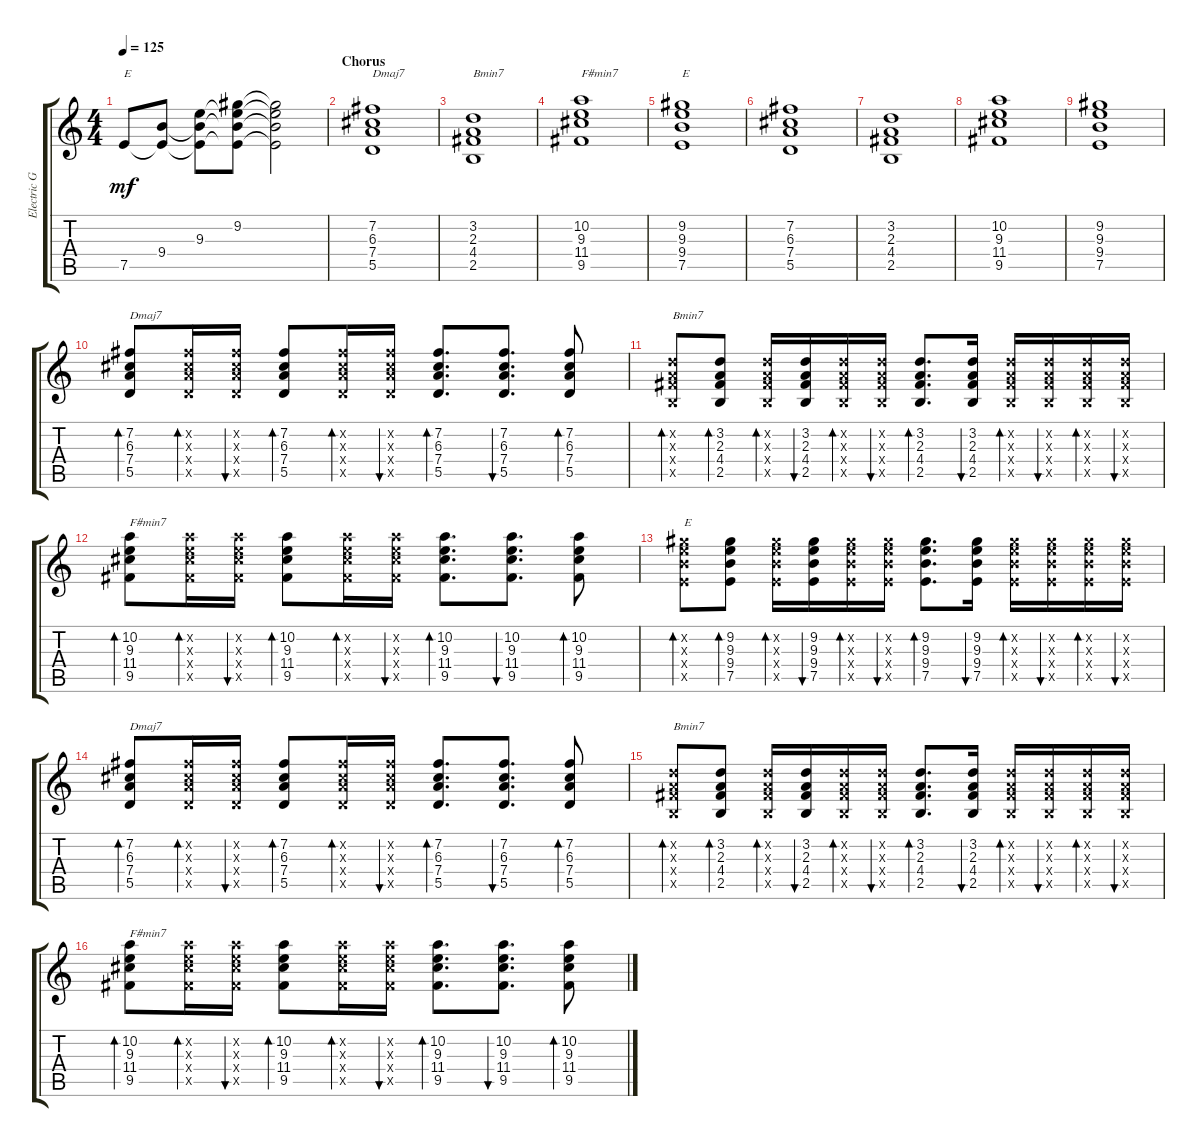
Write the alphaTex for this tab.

\track ("Electric Guitar" "Electric G") {instrument electricguitarclean}
\staff {score tabs}
\tuning (E4 B3 G3 D3 A2 E2) {hide}
\ts (4 4)
\tempo 125
\clef g2
\ks c
7.5.8{txt "E" dy mf} (9.4 7.5{t}).8 (9.3 9.4{t} 7.5{t}).8 (9.2 9.3{t} 9.4{t} 7.5{t}).8 (9.2{t} 9.3{t} 9.4{t} 7.5{t}).2 |
\section ("" "Chorus")
(7.2 6.3 7.4 5.5).1{txt "Dmaj7"} |
(3.2 2.3 4.4 2.5).1{txt "Bmin7"} |
(10.2 9.3 11.4 9.5).1{txt "F#min7"} |
(9.2 9.3 9.4 7.5).1{txt "E"} |
(7.2 6.3 7.4 5.5).1 |
(3.2 2.3 4.4 2.5).1 |
(10.2 9.3 11.4 9.5).1 |
(9.2 9.3 9.4 7.5).1 |
(7.2 6.3 7.4 5.5).8{bd 30 txt "Dmaj7"} (7.2{x} 6.3{x} 7.4{x} 5.5{x}).16{bd 30} (7.2{x} 6.3{x} 7.4{x} 5.5{x}).16{bu 30} (7.2 6.3 7.4 5.5).8{bd 30} (7.2{x} 6.3{x} 7.4{x} 5.5{x}).16{bd 30} (7.2{x} 6.3{x} 7.4{x} 5.5{x}).16{bu 30} (7.2 6.3 7.4 5.5).8{d bd 30} (7.2 6.3 7.4 5.5).8{d bu 30} (7.2 6.3 7.4 5.5).8{bd 30} |
(3.2{x} 2.3{x} 4.4{x} 2.5{x}).8{bd 30 txt "Bmin7"} (3.2 2.3 4.4 2.5).8{bd 30} (3.2{x} 2.3{x} 4.4{x} 2.5{x}).16{bd 30} (3.2 2.3 4.4 2.5).16{bu 30} (3.2{x} 2.3{x} 4.4{x} 2.5{x}).16{bd 30} (3.2{x} 2.3{x} 4.4{x} 2.5{x}).16{bu 30} (3.2 2.3 4.4 2.5).8{d bd 30} (3.2 2.3 4.4 2.5).16{bu 30} (3.2{x} 2.3{x} 4.4{x} 2.5{x}).16{bd 30} (3.2{x} 2.3{x} 4.4{x} 2.5{x}).16{bu 30} (3.2{x} 2.3{x} 4.4{x} 2.5{x}).16{bd 30} (3.2{x} 2.3{x} 4.4{x} 2.5{x}).16{bu 30} |
(10.2 9.3 11.4 9.5).8{bd 30 txt "F#min7"} (10.2{x} 9.3{x} 11.4{x} 9.5{x}).16{bd 30} (10.2{x} 9.3{x} 11.4{x} 9.5{x}).16{bu 30} (10.2 9.3 11.4 9.5).8{bd 30} (10.2{x} 9.3{x} 11.4{x} 9.5{x}).16{bd 30} (10.2{x} 9.3{x} 11.4{x} 9.5{x}).16{bu 30} (10.2 9.3 11.4 9.5).8{d bd 30} (10.2 9.3 11.4 9.5).8{d bu 30} (10.2 9.3 11.4 9.5).8{bd 30} |
(9.2{x} 9.3{x} 9.4{x} 7.5{x}).8{bd 30 txt "E"} (9.2 9.3 9.4 7.5).8{bd 30} (9.2{x} 9.3{x} 9.4{x} 7.5{x}).16{bd 30} (9.2 9.3 9.4 7.5).16{bu 30} (9.2{x} 9.3{x} 9.4{x} 7.5{x}).16{bd 30} (9.2{x} 9.3{x} 9.4{x} 7.5{x}).16{bu 30} (9.2 9.3 9.4 7.5).8{d bd 30} (9.2 9.3 9.4 7.5).16{bu 30} (9.2{x} 9.3{x} 9.4{x} 7.5{x}).16{bd 30} (9.2{x} 9.3{x} 9.4{x} 7.5{x}).16{bu 30} (9.2{x} 9.3{x} 9.4{x} 7.5{x}).16{bd 30} (9.2{x} 9.3{x} 9.4{x} 7.5{x}).16{bu 30} |
(7.2 6.3 7.4 5.5).8{bd 30 txt "Dmaj7"} (7.2{x} 6.3{x} 7.4{x} 5.5{x}).16{bd 30} (7.2{x} 6.3{x} 7.4{x} 5.5{x}).16{bu 30} (7.2 6.3 7.4 5.5).8{bd 30} (7.2{x} 6.3{x} 7.4{x} 5.5{x}).16{bd 30} (7.2{x} 6.3{x} 7.4{x} 5.5{x}).16{bu 30} (7.2 6.3 7.4 5.5).8{d bd 30} (7.2 6.3 7.4 5.5).8{d bu 30} (7.2 6.3 7.4 5.5).8{bd 30} |
(3.2{x} 2.3{x} 4.4{x} 2.5{x}).8{bd 30 txt "Bmin7"} (3.2 2.3 4.4 2.5).8{bd 30} (3.2{x} 2.3{x} 4.4{x} 2.5{x}).16{bd 30} (3.2 2.3 4.4 2.5).16{bu 30} (3.2{x} 2.3{x} 4.4{x} 2.5{x}).16{bd 30} (3.2{x} 2.3{x} 4.4{x} 2.5{x}).16{bu 30} (3.2 2.3 4.4 2.5).8{d bd 30} (3.2 2.3 4.4 2.5).16{bu 30} (3.2{x} 2.3{x} 4.4{x} 2.5{x}).16{bd 30} (3.2{x} 2.3{x} 4.4{x} 2.5{x}).16{bu 30} (3.2{x} 2.3{x} 4.4{x} 2.5{x}).16{bd 30} (3.2{x} 2.3{x} 4.4{x} 2.5{x}).16{bu 30} |
(10.2 9.3 11.4 9.5).8{bd 30 txt "F#min7"} (10.2{x} 9.3{x} 11.4{x} 9.5{x}).16{bd 30} (10.2{x} 9.3{x} 11.4{x} 9.5{x}).16{bu 30} (10.2 9.3 11.4 9.5).8{bd 30} (10.2{x} 9.3{x} 11.4{x} 9.5{x}).16{bd 30} (10.2{x} 9.3{x} 11.4{x} 9.5{x}).16{bu 30} (10.2 9.3 11.4 9.5).8{d bd 30} (10.2 9.3 11.4 9.5).8{d bu 30} (10.2 9.3 11.4 9.5).8{bd 30}
